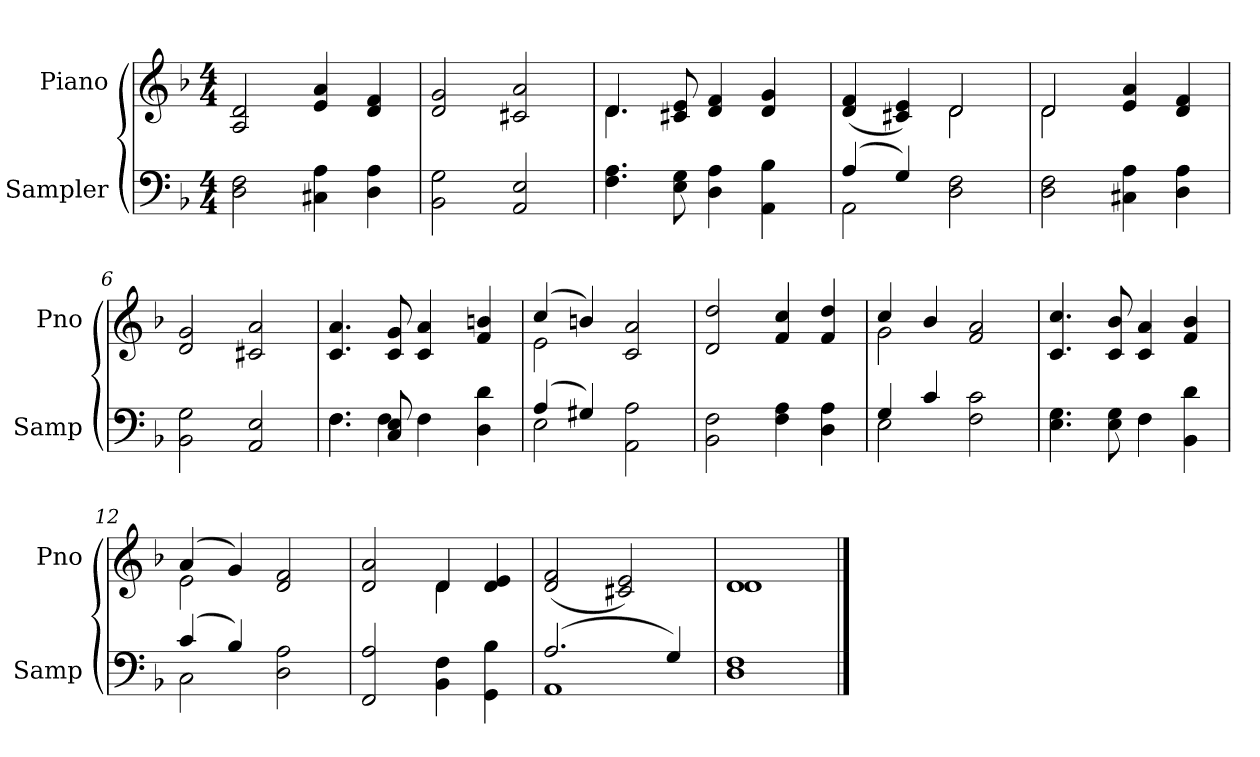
**kern	**kern
*part2	*part1
*staff2	*staff1
*I"Sampler	*I"Piano
*I'Samp	*I'Pno
*clefF4	*clefG2
*k[b-]	*k[b-]
*F:	*F:
*M4/4	*M4/4
=1	=1
2D 2F	2A 2d
4C#X 4A	4e 4a
4D 4A	4d 4f
=2	=2
2BB- 2G	2d 2g
2AA 2E	2c#X 2a
=3	=3
*	*^
4.F 4.A	4.d/	4.d
8E 8G	8c#X 8e	2ryy
4D 4A	4d 4f	.
4AA 4B-	4d 4g	.
.	.	8ryy
=4	=4	=4
*^	*	*
(4A/	2AA	(4d 4f	2ryy
4G/)	.	4c#X 4e)	.
2D 2F	2ryy	2d/	2d
*v	*v	*	*
=5	=5	=5
2D 2F	2d/	2d
4C#X 4A	4e 4a	2ryy
4D 4A	4d 4f	.
*	*v	*v
=6	=6
2BB- 2G	2d 2g
2AA 2E	2c#X 2a
=7	=7
*^	*
4.F\	4.F	4.c 4.a
8C 8E	4F	8c 8g
4F\	.	4c 4a
.	4.ryy	.
4D 4d	.	4f 4bn
=8	=8	=8
*	*	*^
(4A/	2E	(4cc/	2e
4G#X/)	.	4bn/)	.
2AA 2A	2ryy	2c 2a	2ryy
*v	*v	*	*
*	*v	*v
=9	=9
2BB- 2F	2d 2dd
4F 4A	4f 4cc
4D 4A	4f 4dd
=10	=10
*^	*^
4G/	2E	4cc/	2g
4c/	.	4b-/	.
2F 2c	2ryy	2f 2a	2ryy
*	*	*v	*v
=11	=11	=11
4.E 4.G	2ryy	4.c 4.cc
8E 8G	.	8c 8b-
4F\	4F	4c 4a
4BB- 4d	4ryy	4f 4b-
=12	=12	=12
*	*	*^
(4c/	2C	(4a/	2e
4B-/)	.	4g/)	.
2D 2A	2ryy	2d 2f	2ryy
*v	*v	*	*
=13	=13	=13
2FF 2A	2d 2a	2ryy
4BB- 4F	4d/	4d
4GG 4B-	4d 4e	4ryy
*	*v	*v
=14	=14
*^	*
(2.A/	1AA	(2d 2f
.	.	2c#X 2e)
4G/)	.	.
*v	*v	*
=15	=15
*	*^
1D 1F	1d/	1d
*	*v	*v
==	==
*-	*-
